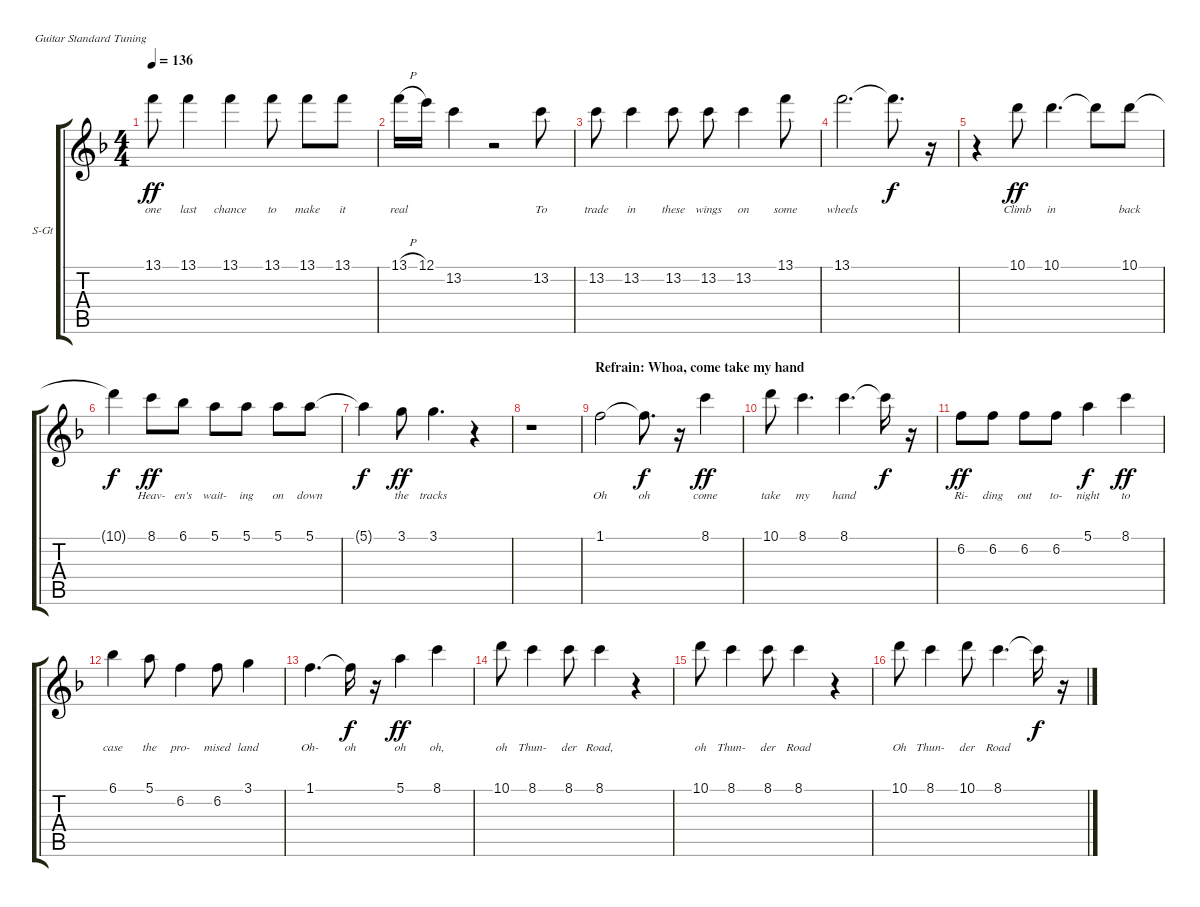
\bracketExtendMode groupsimilarinstruments
\firstSystemTrackNameOrientation horizontal
\otherSystemsTrackNameOrientation horizontal
\track ("Vocals" "S-Gt") {instrument bassoon}
\staff {score tabs}
\tuning (E4 B3 G3 D3 A2 E2)
\displaytranspose 12
\ts (4 4)
\tempo 136
\clef g2
\ks f
13.1.8{lyrics (0 "one") lyrics (1 "") lyrics (2 "") lyrics (3 "") lyrics (4 "") dy ff} 13.1.4{lyrics (0 "last") lyrics (1 "") lyrics (2 "") lyrics (3 "") lyrics (4 "")} 13.1.4{lyrics (0 "chance") lyrics (1 "") lyrics (2 "") lyrics (3 "") lyrics (4 "")} 13.1.8{lyrics (0 "to") lyrics (1 "") lyrics (2 "") lyrics (3 "") lyrics (4 "")} 13.1.8{lyrics (0 "make") lyrics (1 "") lyrics (2 "") lyrics (3 "") lyrics (4 "")} 13.1.8{lyrics (0 "it") lyrics (1 "") lyrics (2 "") lyrics (3 "") lyrics (4 "")} |
13.1{h}.16{lyrics (0 "real") lyrics (1 "") lyrics (2 "") lyrics (3 "") lyrics (4 "")} 12.1.16{lyrics (0 "") lyrics (1 "") lyrics (2 "") lyrics (3 "") lyrics (4 "")} 13.2.4{lyrics (0 "") lyrics (1 "") lyrics (2 "") lyrics (3 "") lyrics (4 "")} r.2 13.2.8{lyrics (0 "To") lyrics (1 "") lyrics (2 "") lyrics (3 "") lyrics (4 "")} |
13.2.8{lyrics (0 "trade") lyrics (1 "") lyrics (2 "") lyrics (3 "") lyrics (4 "")} 13.2.4{lyrics (0 "in") lyrics (1 "") lyrics (2 "") lyrics (3 "") lyrics (4 "")} 13.2.8{lyrics (0 "these") lyrics (1 "") lyrics (2 "") lyrics (3 "") lyrics (4 "")} 13.2.8{lyrics (0 "wings") lyrics (1 "") lyrics (2 "") lyrics (3 "") lyrics (4 "")} 13.2.4{lyrics (0 "on") lyrics (1 "") lyrics (2 "") lyrics (3 "") lyrics (4 "")} 13.1.8{lyrics (0 "some") lyrics (1 "") lyrics (2 "") lyrics (3 "") lyrics (4 "")} |
13.1.2{d lyrics (0 "wheels") lyrics (1 "") lyrics (2 "") lyrics (3 "") lyrics (4 "")} 13.1{t}.8{d lyrics (0 "") lyrics (1 "") lyrics (2 "") lyrics (3 "") lyrics (4 "") dy f} r.16 |
r.4 10.1.8{lyrics (0 "Climb") lyrics (1 "") lyrics (2 "") lyrics (3 "") lyrics (4 "") dy ff} 10.1.4{d lyrics (0 "in") lyrics (1 "") lyrics (2 "") lyrics (3 "") lyrics (4 "")} 10.1{t}.8{lyrics (0 "") lyrics (1 "") lyrics (2 "") lyrics (3 "") lyrics (4 "")} 10.1.8{lyrics (0 "back") lyrics (1 "") lyrics (2 "") lyrics (3 "") lyrics (4 "")} |
10.1{t}.4{lyrics (0 "") lyrics (1 "") lyrics (2 "") lyrics (3 "") lyrics (4 "") dy f} 8.1.8{lyrics (0 "Heav-") lyrics (1 "") lyrics (2 "") lyrics (3 "") lyrics (4 "") dy ff} 6.1.8{lyrics (0 "en's") lyrics (1 "") lyrics (2 "") lyrics (3 "") lyrics (4 "")} 5.1.8{lyrics (0 "wait-") lyrics (1 "") lyrics (2 "") lyrics (3 "") lyrics (4 "")} 5.1.8{lyrics (0 "ing") lyrics (1 "") lyrics (2 "") lyrics (3 "") lyrics (4 "")} 5.1.8{lyrics (0 "on") lyrics (1 "") lyrics (2 "") lyrics (3 "") lyrics (4 "")} 5.1.8{lyrics (0 "down") lyrics (1 "") lyrics (2 "") lyrics (3 "") lyrics (4 "")} |
5.1{t}.4{lyrics (0 "") lyrics (1 "") lyrics (2 "") lyrics (3 "") lyrics (4 "") dy f} 3.1.8{lyrics (0 "the") lyrics (1 "") lyrics (2 "") lyrics (3 "") lyrics (4 "") dy ff} 3.1.4{d lyrics (0 "tracks") lyrics (1 "") lyrics (2 "") lyrics (3 "") lyrics (4 "")} r.4 |
r.1 |
\section ("" "Refrain: Whoa, come take my hand")
1.1.2{lyrics (0 "Oh") lyrics (1 "") lyrics (2 "") lyrics (3 "") lyrics (4 "")} 1.1{t}.8{d lyrics (0 "oh") lyrics (1 "") lyrics (2 "") lyrics (3 "") lyrics (4 "") dy f} r.16 8.1.4{lyrics (0 "come") lyrics (1 "") lyrics (2 "") lyrics (3 "") lyrics (4 "") dy ff} |
10.1.8{lyrics (0 "take") lyrics (1 "") lyrics (2 "") lyrics (3 "") lyrics (4 "")} 8.1.4{d lyrics (0 "my") lyrics (1 "") lyrics (2 "") lyrics (3 "") lyrics (4 "")} 8.1.4{d lyrics (0 "hand") lyrics (1 "") lyrics (2 "") lyrics (3 "") lyrics (4 "")} 8.1{t}.16{lyrics (0 "") lyrics (1 "") lyrics (2 "") lyrics (3 "") lyrics (4 "") dy f} r.16 |
6.2.8{lyrics (0 "Ri-") lyrics (1 "") lyrics (2 "") lyrics (3 "") lyrics (4 "") dy ff} 6.2.8{lyrics (0 "ding") lyrics (1 "") lyrics (2 "") lyrics (3 "") lyrics (4 "")} 6.2.8{lyrics (0 "out") lyrics (1 "") lyrics (2 "") lyrics (3 "") lyrics (4 "")} 6.2.8{lyrics (0 "to-") lyrics (1 "") lyrics (2 "") lyrics (3 "") lyrics (4 "")} 5.1.4{lyrics (0 "night") lyrics (1 "") lyrics (2 "") lyrics (3 "") lyrics (4 "") dy f} 8.1.4{lyrics (0 "to") lyrics (1 "") lyrics (2 "") lyrics (3 "") lyrics (4 "") dy ff} |
6.1.4{lyrics (0 "case") lyrics (1 "") lyrics (2 "") lyrics (3 "") lyrics (4 "")} 5.1.8{lyrics (0 "the") lyrics (1 "") lyrics (2 "") lyrics (3 "") lyrics (4 "")} 6.2.4{lyrics (0 "pro-") lyrics (1 "") lyrics (2 "") lyrics (3 "") lyrics (4 "")} 6.2.8{lyrics (0 "mised") lyrics (1 "") lyrics (2 "") lyrics (3 "") lyrics (4 "")} 3.1.4{lyrics (0 "land") lyrics (1 "") lyrics (2 "") lyrics (3 "") lyrics (4 "")} |
1.1.4{d lyrics (0 "Oh-") lyrics (1 "") lyrics (2 "") lyrics (3 "") lyrics (4 "")} 1.1{t}.16{lyrics (0 "oh") lyrics (1 "") lyrics (2 "") lyrics (3 "") lyrics (4 "") dy f} r.16 5.1.4{lyrics (0 "oh") lyrics (1 "") lyrics (2 "") lyrics (3 "") lyrics (4 "") dy ff} 8.1.4{lyrics (0 "oh,") lyrics (1 "") lyrics (2 "") lyrics (3 "") lyrics (4 "")} |
10.1.8{lyrics (0 "oh") lyrics (1 "") lyrics (2 "") lyrics (3 "") lyrics (4 "")} 8.1.4{lyrics (0 "Thun-") lyrics (1 "") lyrics (2 "") lyrics (3 "") lyrics (4 "")} 8.1.8{lyrics (0 "der") lyrics (1 "") lyrics (2 "") lyrics (3 "") lyrics (4 "")} 8.1.4{lyrics (0 "Road,") lyrics (1 "") lyrics (2 "") lyrics (3 "") lyrics (4 "")} r.4 |
10.1.8{lyrics (0 "oh") lyrics (1 "") lyrics (2 "") lyrics (3 "") lyrics (4 "")} 8.1.4{lyrics (0 "Thun-") lyrics (1 "") lyrics (2 "") lyrics (3 "") lyrics (4 "")} 8.1.8{lyrics (0 "der") lyrics (1 "") lyrics (2 "") lyrics (3 "") lyrics (4 "")} 8.1.4{lyrics (0 "Road") lyrics (1 "") lyrics (2 "") lyrics (3 "") lyrics (4 "")} r.4 |
10.1.8{lyrics (0 "Oh") lyrics (1 "") lyrics (2 "") lyrics (3 "") lyrics (4 "")} 8.1.4{lyrics (0 "Thun-") lyrics (1 "") lyrics (2 "") lyrics (3 "") lyrics (4 "")} 10.1.8{lyrics (0 "der") lyrics (1 "") lyrics (2 "") lyrics (3 "") lyrics (4 "")} 8.1.4{d lyrics (0 "Road") lyrics (1 "") lyrics (2 "") lyrics (3 "") lyrics (4 "")} 8.1{t}.16{lyrics (0 "") lyrics (1 "") lyrics (2 "") lyrics (3 "") lyrics (4 "") dy f} r.16
